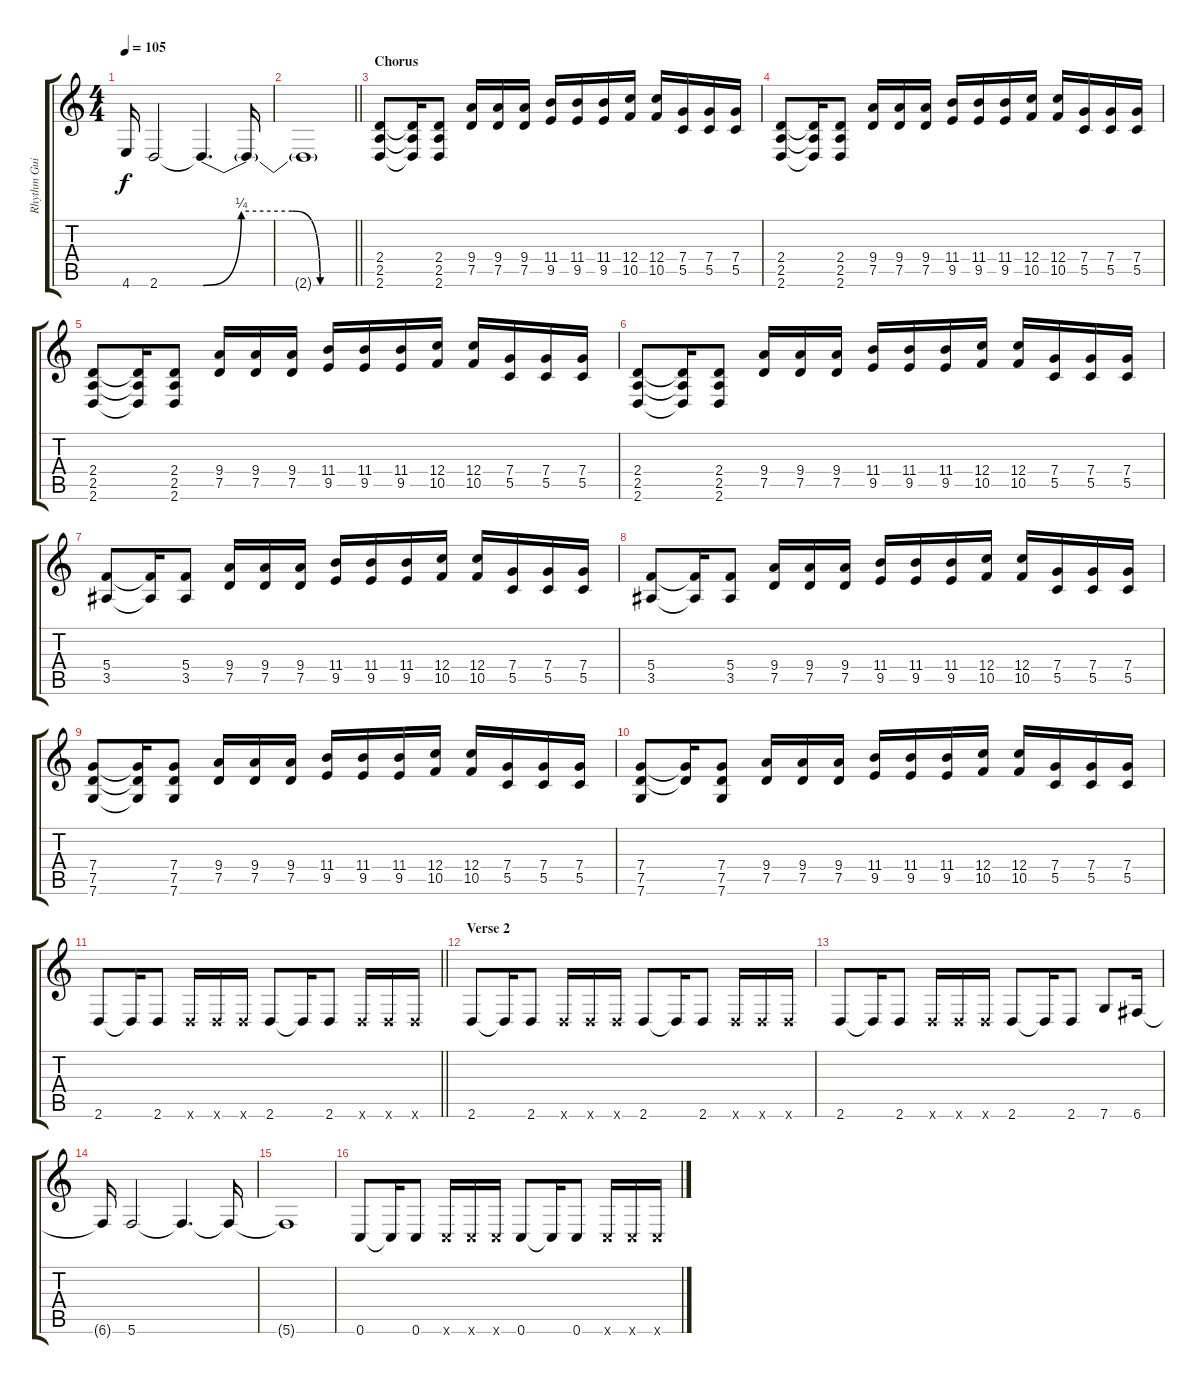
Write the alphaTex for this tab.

\track ("Rhythm Guitar" "Rhythm Gui") {instrument distortionguitar}
\staff {score tabs}
\tuning (D4 A3 F3 C3 G2 C2) {hide}
\ts (4 4)
\tempo 105
\clef g2
\ks c
4.6{t}.16{dy f} 2.6.2 2.6{be (custom 0 0 15 1 35 1 46 0 60 0) t}.4{d} 2.6{t}.16 |
\barLineRight lightlight
2.6{t}.1 |
\section ("" "Chorus")
(2.4 2.5 2.6).8 (2.4{t} 2.5{t} 2.6{t}).16 (2.4 2.5 2.6).8 (9.4 7.5).16 (9.4 7.5).16 (9.4 7.5).16 (11.4 9.5).16 (11.4 9.5).16 (11.4 9.5).16 (12.4 10.5).16 (12.4 10.5).16 (7.4 5.5).16 (7.4 5.5).16 (7.4 5.5).16 |
(2.4 2.5 2.6).8 (2.4{t} 2.5{t} 2.6{t}).16 (2.4 2.5 2.6).8 (9.4 7.5).16 (9.4 7.5).16 (9.4 7.5).16 (11.4 9.5).16 (11.4 9.5).16 (11.4 9.5).16 (12.4 10.5).16 (12.4 10.5).16 (7.4 5.5).16 (7.4 5.5).16 (7.4 5.5).16 |
(2.4 2.5 2.6).8 (2.4{t} 2.5{t} 2.6{t}).16 (2.4 2.5 2.6).8 (9.4 7.5).16 (9.4 7.5).16 (9.4 7.5).16 (11.4 9.5).16 (11.4 9.5).16 (11.4 9.5).16 (12.4 10.5).16 (12.4 10.5).16 (7.4 5.5).16 (7.4 5.5).16 (7.4 5.5).16 |
(2.4 2.5 2.6).8 (2.4{t} 2.5{t} 2.6{t}).16 (2.4 2.5 2.6).8 (9.4 7.5).16 (9.4 7.5).16 (9.4 7.5).16 (11.4 9.5).16 (11.4 9.5).16 (11.4 9.5).16 (12.4 10.5).16 (12.4 10.5).16 (7.4 5.5).16 (7.4 5.5).16 (7.4 5.5).16 |
(5.4 3.5).8 (5.4{t} 3.5{t}).16 (5.4 3.5).8 (9.4 7.5).16 (9.4 7.5).16 (9.4 7.5).16 (11.4 9.5).16 (11.4 9.5).16 (11.4 9.5).16 (12.4 10.5).16 (12.4 10.5).16 (7.4 5.5).16 (7.4 5.5).16 (7.4 5.5).16 |
(5.4 3.5).8 (5.4{t} 3.5{t}).16 (5.4 3.5).8 (9.4 7.5).16 (9.4 7.5).16 (9.4 7.5).16 (11.4 9.5).16 (11.4 9.5).16 (11.4 9.5).16 (12.4 10.5).16 (12.4 10.5).16 (7.4 5.5).16 (7.4 5.5).16 (7.4 5.5).16 |
(7.4 7.5 7.6).8 (7.4{t} 7.5{t} 7.6{t}).16 (7.4 7.5 7.6).8 (9.4 7.5).16 (9.4 7.5).16 (9.4 7.5).16 (11.4 9.5).16 (11.4 9.5).16 (11.4 9.5).16 (12.4 10.5).16 (12.4 10.5).16 (7.4 5.5).16 (7.4 5.5).16 (7.4 5.5).16 |
(7.4 7.5 7.6).8 (7.4{t} 7.5{t}).16 (7.4 7.5 7.6).8 (9.4 7.5).16 (9.4 7.5).16 (9.4 7.5).16 (11.4 9.5).16 (11.4 9.5).16 (11.4 9.5).16 (12.4 10.5).16 (12.4 10.5).16 (7.4 5.5).16 (7.4 5.5).16 (7.4 5.5).16 |
\barLineRight lightlight
2.6.8 2.6{t}.16 2.6.8 2.6{x}.16 2.6{x}.16 2.6{x}.16 2.6.8 2.6{t}.16 2.6.8 2.6{x}.16 2.6{x}.16 2.6{x}.16 |
\section ("" "Verse 2")
2.6.8 2.6{t}.16 2.6.8 2.6{x}.16 2.6{x}.16 2.6{x}.16 2.6.8 2.6{t}.16 2.6.8 2.6{x}.16 2.6{x}.16 2.6{x}.16 |
2.6.8 2.6{t}.16 2.6.8 2.6{x}.16 2.6{x}.16 2.6{x}.16 2.6.8 2.6{t}.16 2.6.8 7.6.8 6.6.16 |
6.6{t}.16 5.6.2 5.6{t}.4{d} 5.6{t}.16 |
5.6{t}.1 |
0.6.8 0.6{t}.16 0.6.8 0.6{x}.16 0.6{x}.16 0.6{x}.16 0.6.8 0.6{t}.16 0.6.8 0.6{x}.16 0.6{x}.16 0.6{x}.16
